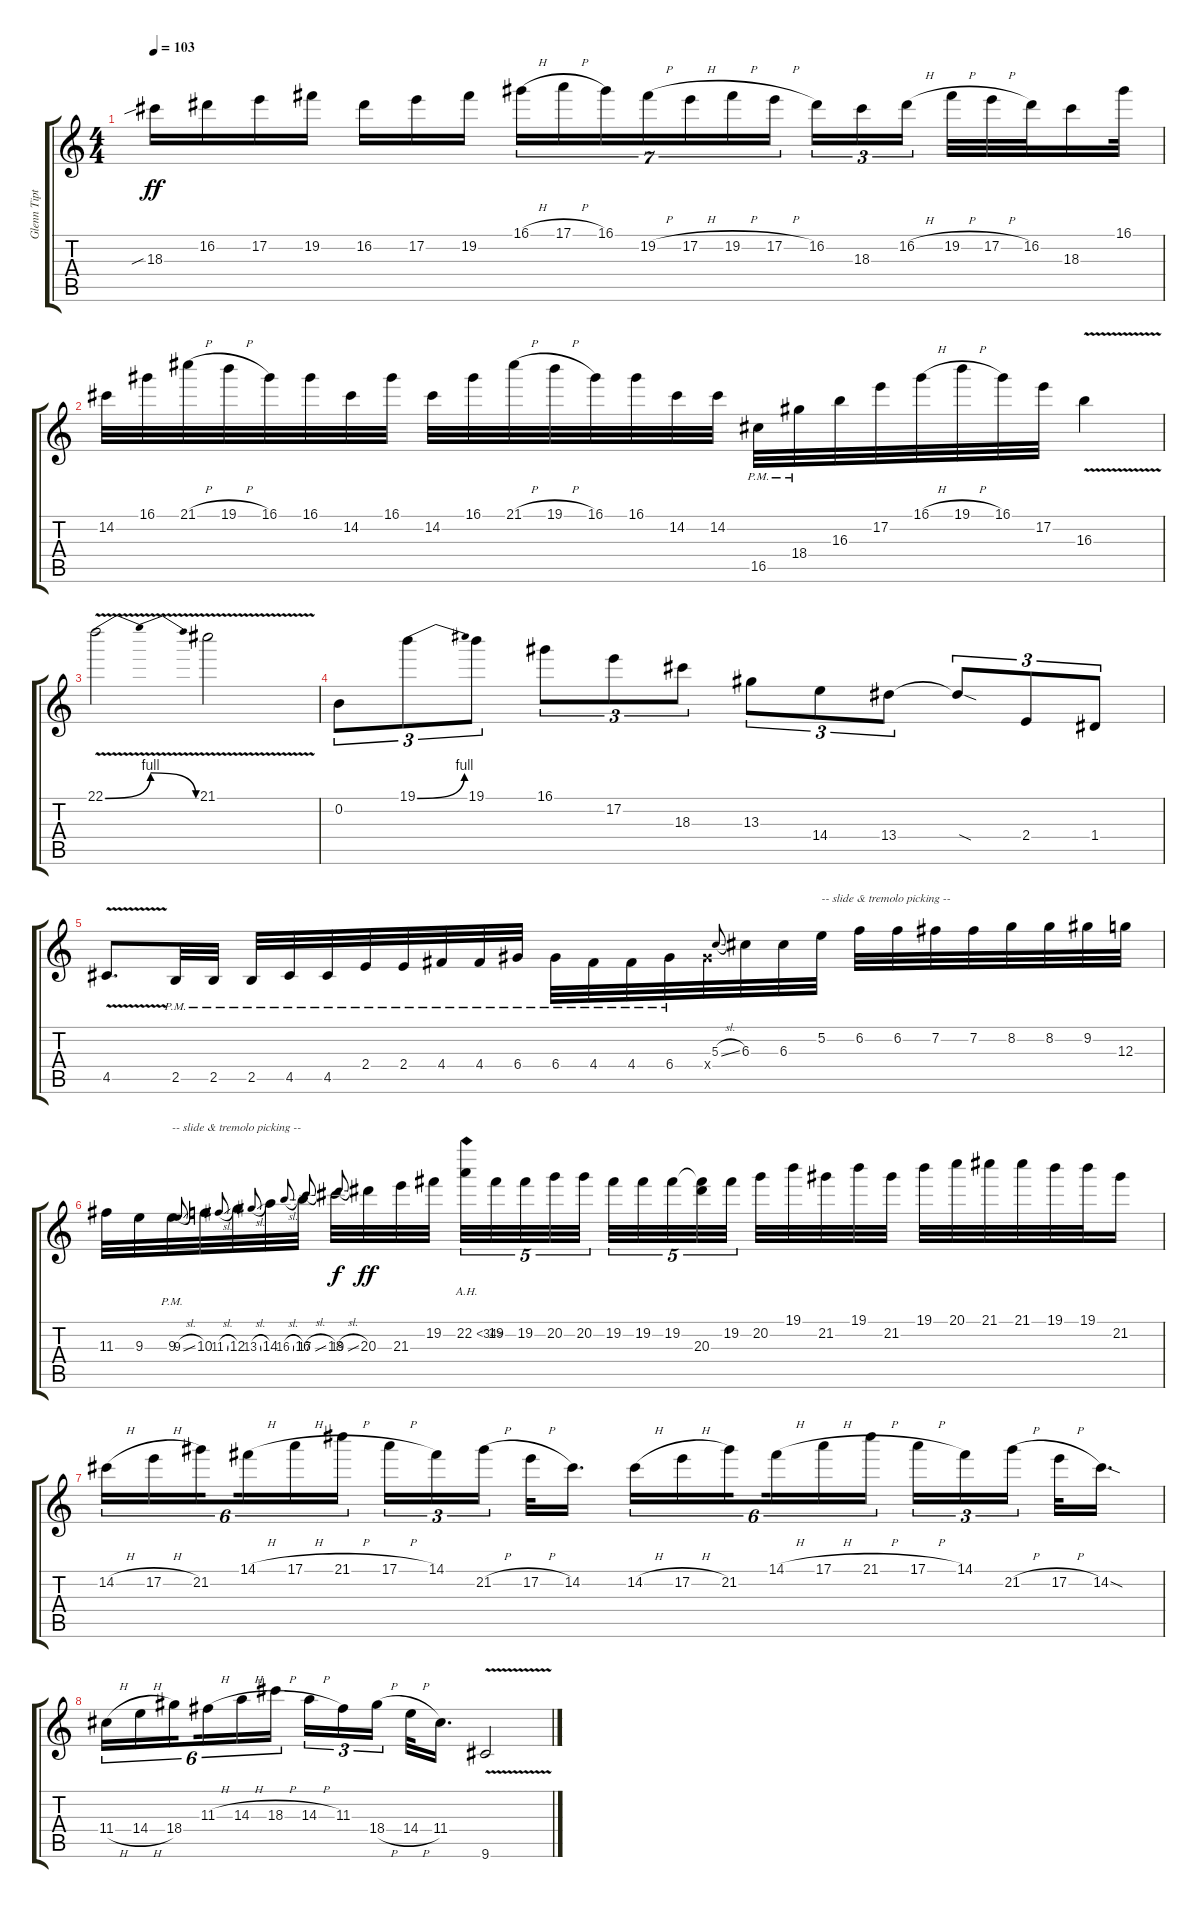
\track ("Glenn Tipton" "Glenn Tipt") {instrument distortionguitar}
\staff {score tabs}
\tuning (E4 B3 G3 D3 A2 E2) {hide}
\ts (4 4)
\tempo 103
\clef g2
\ks c
18.3{sib}.16{dy ff} 16.2.16 17.2.16 19.2.16 16.2.16 17.2.16 19.2.16{beam splitsecondary} 16.1{h}.16{tu (7 4)} 17.1{h}.16{tu (7 4)} 16.1.16{tu (7 4)} 19.2{h}.16{tu (7 4)} 17.2{h}.16{tu (7 4)} 19.2{h}.16{tu (7 4)} 17.2{h}.16{tu (7 4) beam splitsecondary} 16.2.16{tu (3 2)} 18.3.16{tu (3 2)} 16.2{h}.16{tu (3 2) beam splitsecondary} 19.2{h}.32 17.2{h}.32 16.2.32 18.3.16 16.1.32 |
14.2.32 16.1.32 21.1{h}.32 19.1{h}.32 16.1.32 16.1.32 14.2.32 16.1.32 14.2.32 16.1.32 21.1{h}.32 19.1{h}.32 16.1.32 16.1.32 14.2.32 14.2.32 16.5{pm}.32 18.4{pm}.32 16.3.32 17.2.32 16.1{h}.32 19.1{h}.32 16.1.32 17.2.32 16.3{v}.4 |
22.1{be (bendrelease 0 0 15 4 49 4 60 0) v}.2 21.1{v}.2 |
0.2.8{tu (3 2)} 19.1{be (bend 0 0 60 4)}.8{tu (3 2)} 19.1.8{tu (3 2)} 16.1.8{tu (3 2)} 17.2.8{tu (3 2)} 18.3.8{tu (3 2)} 13.3.8{tu (3 2)} 14.4.8{tu (3 2)} 13.4.8{tu (3 2)} 13.4{sod t}.8{tu (3 2)} 2.4.8{tu (3 2)} 1.4.8{tu (3 2)} |
4.5{v}.8{d} 2.5{pm}.32 2.5{pm}.32 2.5{pm}.32 4.5{pm}.32 4.5{pm}.32 2.4{pm}.32 2.4{pm}.32 4.4{pm}.32 4.4{pm}.32 6.4{pm}.32 6.4{pm}.32 4.4{pm}.32 4.4{pm}.32 6.4{pm}.32 6.4{x}.32 5.3{sl}.8{gr onbeat} 6.3.32 6.3.32 5.2.32{txt "-- slide & tremolo picking --"} 6.2.32 6.2.32 7.2.32 7.2.32 8.2.32 8.2.32 9.2.32 12.3.32 |
11.3.32 9.3.32 9.3{pm}.32{txt "-- slide & tremolo picking --"} 9.3{sl}.8{gr onbeat} 10.3.32 11.3{sl}.8{gr onbeat} 12.3.32 13.3{sl}.8{gr onbeat} 14.3.32 16.3{sl}.8{gr onbeat} 16.3.32 17.3{sl}.8{gr onbeat} 18.3.32 19.3{sl}.8{gr onbeat dy f} 20.3.32{dy ff} 21.3.32 19.2.32{beam splitsecondary} 22.2{ah 12}.32{tu (5 4)} 19.2.32{tu (5 4)} 19.2.32{tu (5 4)} 20.2.32{tu (5 4)} 20.2.32{tu (5 4) beam splitsecondary} 19.2.32{tu (5 4)} 19.2.32{tu (5 4)} 19.2.32{tu (5 4)} (19.2{t} 20.3).32{tu (5 4)} 19.2.32{tu (5 4) beam splitsecondary} 20.2.32 19.1.32 21.2.32 19.1.32 21.2.32 19.1.32 20.1.32 21.1.32 21.1.32 19.1.32 19.1.32 21.2.16 |
14.2{h}.16{tu (6 4)} 17.2{h}.16{tu (6 4)} 21.2.16{tu (6 4) beam splitsecondary} 14.1{h}.16{tu (6 4)} 17.1{h}.16{tu (6 4)} 21.1{h}.16{tu (6 4)} 17.1{h}.16{tu (3 2)} 14.1.16{tu (3 2)} 21.2{h}.16{tu (3 2) beam splitsecondary} 17.2{h}.32 14.2.16{d} 14.2{h}.16{tu (6 4)} 17.2{h}.16{tu (6 4)} 21.2.16{tu (6 4) beam splitsecondary} 14.1{h}.16{tu (6 4)} 17.1{h}.16{tu (6 4)} 21.1{h}.16{tu (6 4)} 17.1{h}.16{tu (3 2)} 14.1.16{tu (3 2)} 21.2{h}.16{tu (3 2) beam splitsecondary} 17.2{h}.32 14.2{sod}.16{d} |
11.4{h}.16{tu (6 4)} 14.4{h}.16{tu (6 4)} 18.4.16{tu (6 4) beam splitsecondary} 11.3{h}.16{tu (6 4)} 14.3{h}.16{tu (6 4)} 18.3{h}.16{tu (6 4)} 14.3{h}.16{tu (3 2)} 11.3.16{tu (3 2)} 18.4{h}.16{tu (3 2) beam splitsecondary} 14.4{h}.32 11.4.16{d} 9.6{v}.2
